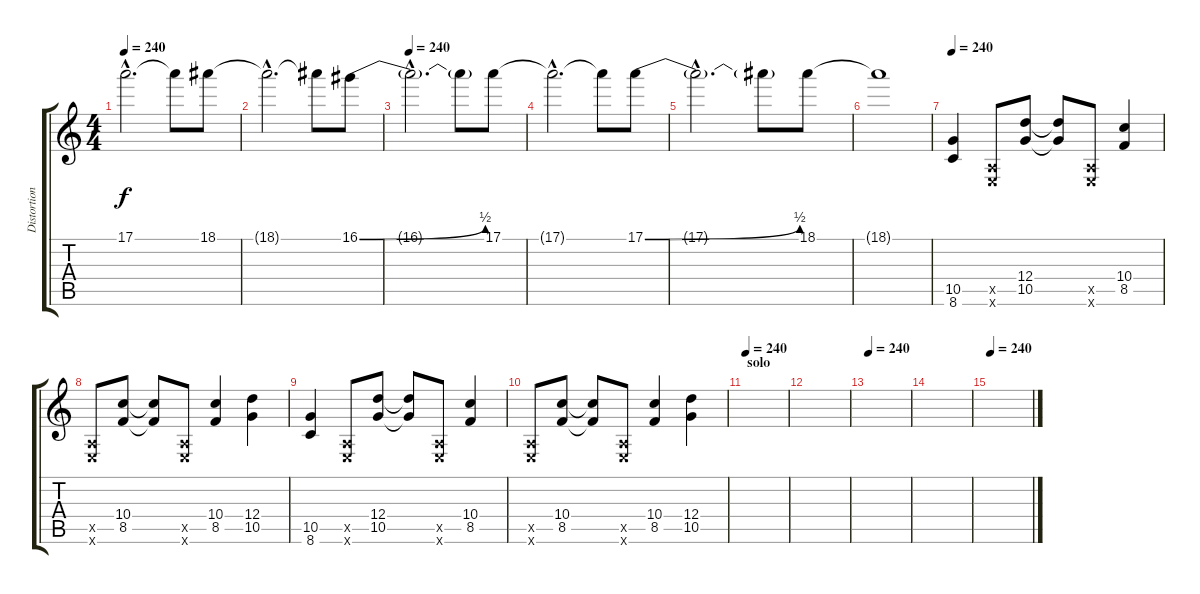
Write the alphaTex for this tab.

\track ("Distortion Guitar 2" "Distortion") {instrument overdrivenguitar}
\staff {score tabs}
\tuning (E4 B3 G3 D3 A2 E2) {hide}
\ts (4 4)
\tempo 240
\clef g2
\ks c
17.1{hac t}.2{d dy f} 17.1{t}.8 18.1.8 |
18.1{hac t}.2{d} 18.1{t}.8 16.1{be (bend 0 0 60 2)}.8 |
\tempo 240
16.1{hac t}.2{d} 16.1{t}.8 17.1.8 |
17.1{hac t}.2{d} 17.1{t}.8 17.1{be (bend 0 0 60 2)}.8 |
17.1{hac t}.2{d} 17.1{t}.8 18.1.8 |
18.1{t}.1 |
\tempo 240
(10.5 8.6).4 (0.5{x} 0.6{x}).8 (12.4 10.5).8 (12.4{t} 10.5{t}).8 (0.5{x} 0.6{x}).8 (10.4 8.5).4 |
(0.5{x} 0.6{x}).8 (10.4 8.5).8 (10.4{t} 8.5{t}).8 (0.5{x} 0.6{x}).8 (10.4 8.5).4 (12.4 10.5).4 |
(10.5 8.6).4 (0.5{x} 0.6{x}).8 (12.4 10.5).8 (12.4{t} 10.5{t}).8 (0.5{x} 0.6{x}).8 (10.4 8.5).4 |
(0.5{x} 0.6{x}).8 (10.4 8.5).8 (10.4{t} 8.5{t}).8 (0.5{x} 0.6{x}).8 (10.4 8.5).4 (12.4 10.5).4 |
\section ("" "solo")
\tempo 240
|
|
\tempo 240
|
|
\tempo 240
